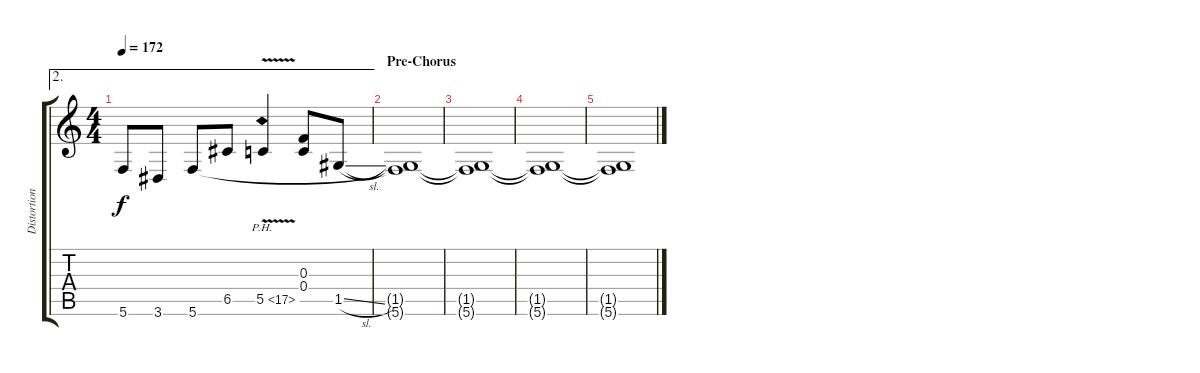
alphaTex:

\track ("Distortion Guitar" "Distortion") {instrument distortionguitar}
\staff {score tabs}
\tuning (D4 A3 F3 C3 G2 C2) {hide}
\ae 2
\ts (4 4)
\tempo 172
\clef g2
\ks c
5.6{t}.8{dy f} 3.6.8 5.6.8 6.5.8 5.5{ph 12 v}.4 (0.3 0.4).8 1.5{sl}.8 |
\section ("" "Pre-Chorus")
(1.5{t} 5.6{t}).1 |
(1.5{t} 5.6{t}).1 |
(1.5{t} 5.6{t}).1 |
(1.5{t} 5.6{t}).1
